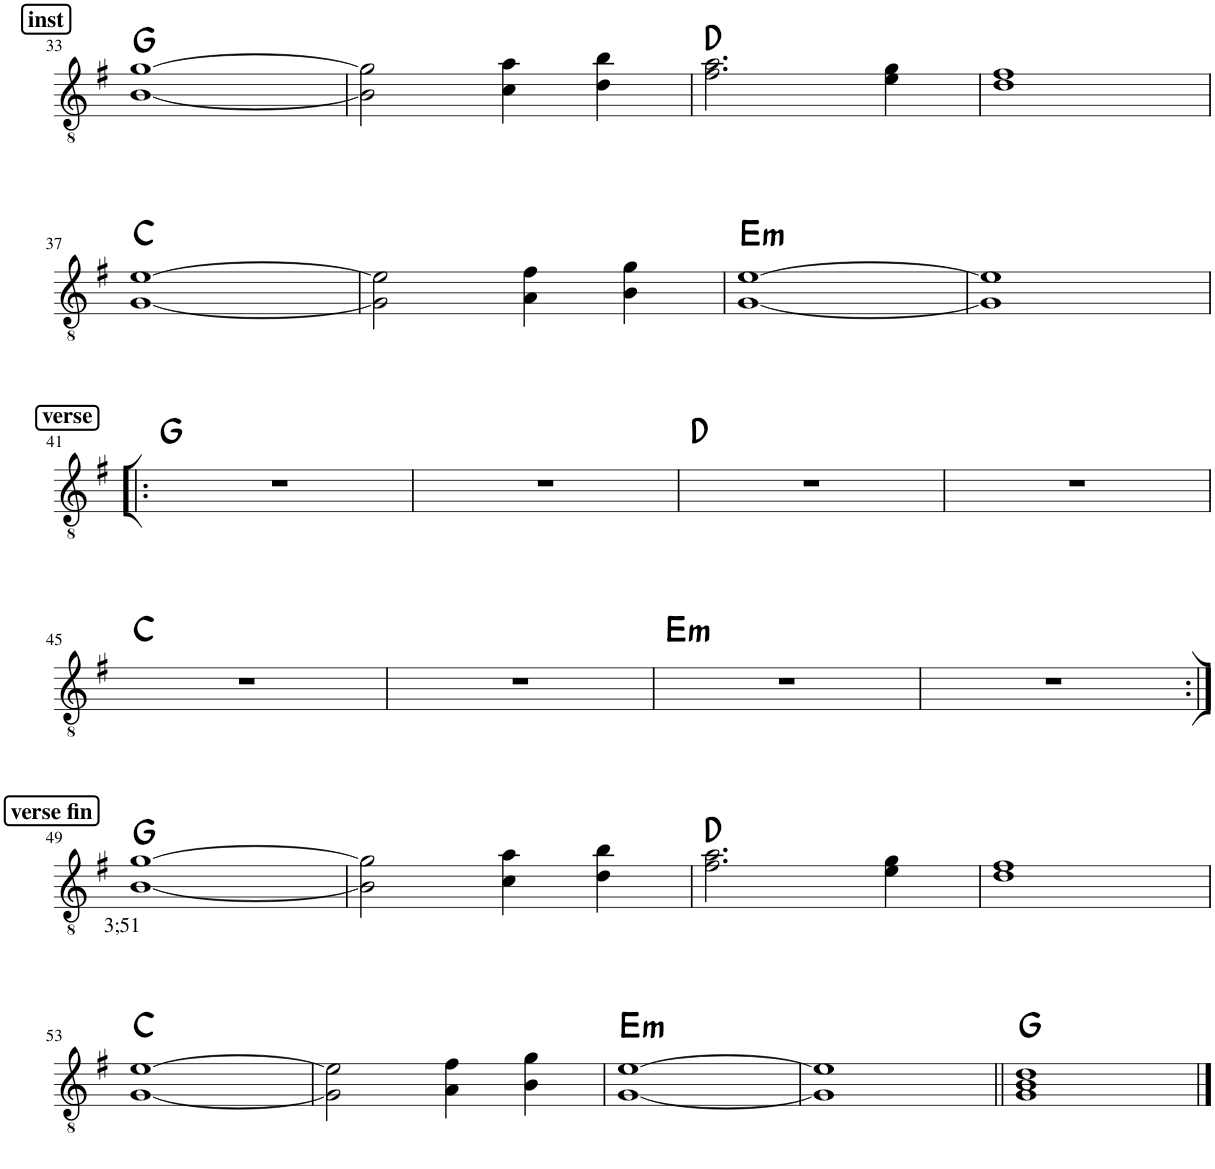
**kern	**harte
*part1	*part1
*staff1	*
*I"Classical Guitar	*
*I'Guit.	*
!!LO:PB:g=z
*clefGv2	*
*k[f#]	*
*M4/4	*
!!LO:REH:place=s1:a:B:cj:fs=11:t=inst
=33	=33
[1B [1g	G:maj
=34	=34
2B\] 2g\]	.
4c\ 4a\	.
4d\ 4b\	.
=35	=35
2.f#\ 2.a\	D:maj
4e\ 4g\	.
=36	=36
1d 1f#	.
!!LO:LB:g=z
=37	=37
[1G [1e	C:maj
=38	=38
2G\] 2e\]	.
4A\ 4f#\	.
4B\ 4g\	.
=39	=39
!	!LO:H:kt=m
[1G [1e	E:min
=40	=40
!	!LO:H:kt=N.C.
1G] 1e]	N
!!LO:LB:g=z
!!LO:REH:place=s1:a:B:cj:fs=11:t=verse
=41!|:	=41!|:
1r	G:maj
=42	=42
1r	.
=43	=43
1r	D:maj
=44	=44
1r	.
!!LO:LB:g=z
=45	=45
1r	C:maj
=46	=46
1r	.
=47	=47
!	!LO:H:kt=m
1r	E:min
=48	=48
1r	.
!!LO:LB:g=z
!!LO:REH:place=s1:a:B:cj:fs=11:t=verse fin
=49:|!	=49:|!
!LO:TX:b:t=3;51	!
[1B [1g	G:maj
=50	=50
2B\] 2g\]	.
4c\ 4a\	.
4d\ 4b\	.
=51	=51
2.f#\ 2.a\	D:maj
4e\ 4g\	.
=52	=52
1d 1f#	.
!!LO:LB:g=z
=53	=53
[1G [1e	C:maj
=54	=54
2G\] 2e\]	.
4A\ 4f#\	.
4B\ 4g\	.
=55	=55
!	!LO:H:kt=m
[1G [1e	E:min
=56	=56
!	!LO:H:kt=N.C.
1G] 1e]	N
=57||	=57||
1G 1B 1d	G:maj
==	==
*-	*-
